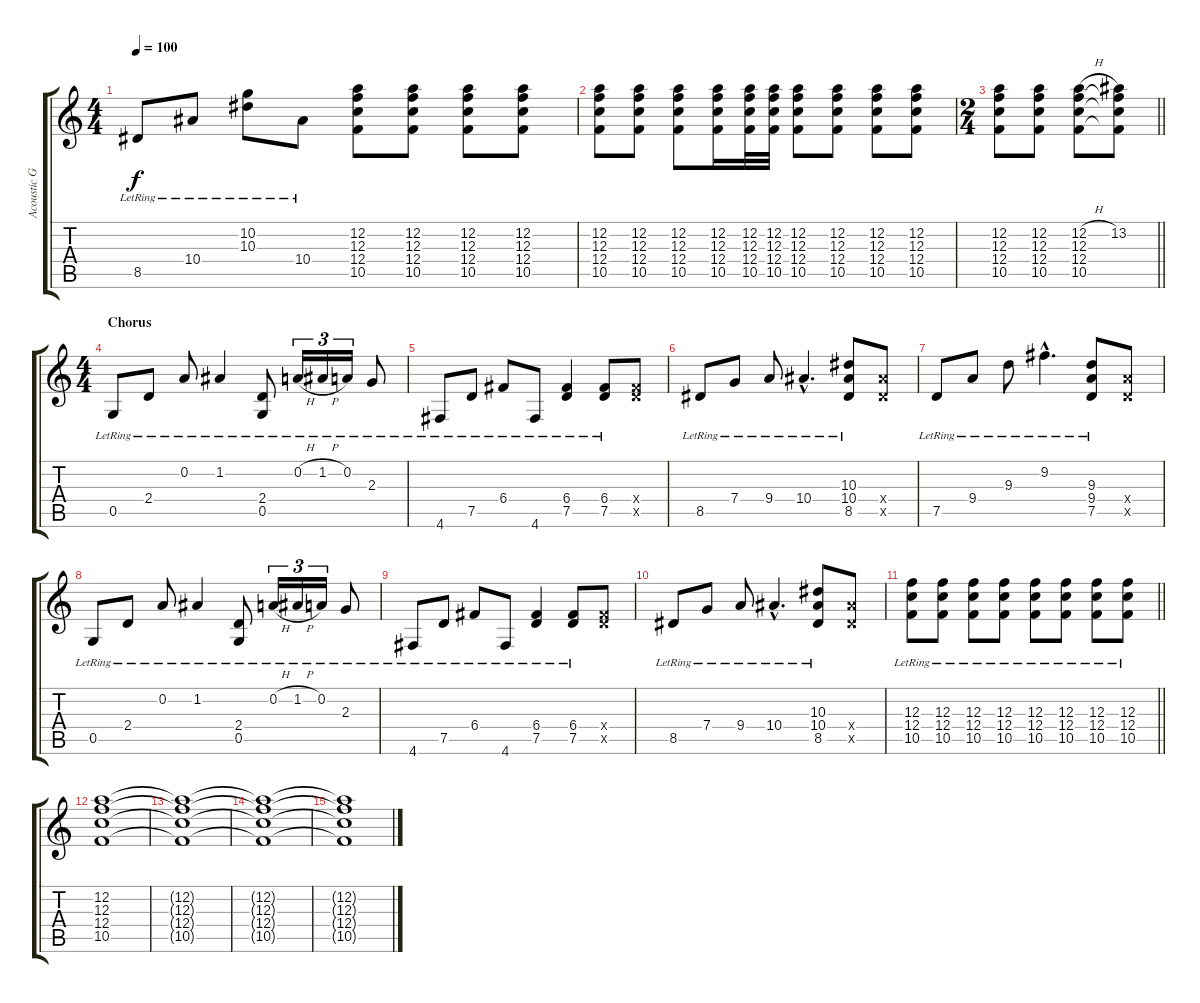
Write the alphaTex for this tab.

\track ("Acoustic Guitar" "Acoustic G") {instrument acousticguitarsteel}
\staff {score tabs}
\tuning (D4 A3 F3 C3 G2 D2) {hide}
\ts (4 4)
\tempo 100
\clef g2
\ks c
8.5{lr}.8{dy f} 10.4{lr}.8 (10.2{lr} 10.3{lr}).8 10.4{lr}.8 (12.2 12.3 12.4 10.5).8 (12.2 12.3 12.4 10.5).8 (12.2 12.3 12.4 10.5).8 (12.2 12.3 12.4 10.5).8 |
(12.2 12.3 12.4 10.5).8 (12.2 12.3 12.4 10.5).8 (12.2 12.3 12.4 10.5).8 (12.2 12.3 12.4 10.5).16 (12.2 12.3 12.4 10.5).32 (12.2 12.3 12.4 10.5).32 (12.2 12.3 12.4 10.5).8 (12.2 12.3 12.4 10.5).8 (12.2 12.3 12.4 10.5).8 (12.2 12.3 12.4 10.5).8 |
\ts (2 4)
\barLineRight lightlight
(12.2 12.3 12.4 10.5).8 (12.2 12.3 12.4 10.5).8 (12.2{h} 12.3 12.4 10.5).8 (13.2 12.3{t} 12.4{t} 10.5{t}).8 |
\ts (4 4)
\section ("" "Chorus")
0.5{lr}.8 2.4{lr}.8 0.2{lr}.8 1.2{lr}.4 (2.4{lr} 0.5{lr}).8 0.2{h lr}.16{tu (3 2)} 1.2{h lr}.16{tu (3 2)} 0.2{lr}.16{tu (3 2)} 2.3{lr}.8 |
4.6{lr}.8 7.5{lr}.8 6.4{lr}.8 4.6{lr}.8 (6.4{lr} 7.5{lr}).4 (6.4{lr} 7.5{lr}).8 (6.4{x} 7.5{x}).8 |
8.5{lr}.8 7.4{lr}.8 9.4{lr}.8 10.4{hac lr}.4{d} (10.3{lr} 10.4{lr} 8.5{lr}).8 (10.4{x} 8.5{x}).8 |
7.5{lr}.8 9.4{lr}.8 9.3{lr}.8 9.2{hac lr}.4{d} (9.3{lr} 9.4{lr} 7.5{lr}).8 (9.4{x} 7.5{x}).8 |
0.5{lr}.8 2.4{lr}.8 0.2{lr}.8 1.2{lr}.4 (2.4{lr} 0.5{lr}).8 0.2{h lr}.16{tu (3 2)} 1.2{h lr}.16{tu (3 2)} 0.2{lr}.16{tu (3 2)} 2.3{lr}.8 |
4.6{lr}.8 7.5{lr}.8 6.4{lr}.8 4.6{lr}.8 (6.4{lr} 7.5{lr}).4 (6.4{lr} 7.5{lr}).8 (6.4{x} 7.5{x}).8 |
8.5{lr}.8 7.4{lr}.8 9.4{lr}.8 10.4{hac lr}.4{d} (10.3{lr} 10.4{lr} 8.5{lr}).8 (10.4{x} 8.5{x}).8 |
\barLineRight lightlight
(12.3{lr} 12.4{lr} 10.5{lr}).8 (12.3{lr} 12.4{lr} 10.5{lr}).8 (12.3{lr} 12.4{lr} 10.5{lr}).8 (12.3{lr} 12.4{lr} 10.5{lr}).8 (12.3{lr} 12.4{lr} 10.5{lr}).8 (12.3{lr} 12.4{lr} 10.5{lr}).8 (12.3{lr} 12.4{lr} 10.5{lr}).8 (12.3{lr} 12.4{lr} 10.5{lr}).8 |
(12.2 12.3 12.4 10.5).1 |
(12.2{t} 12.3{t} 12.4{t} 10.5{t}).1 |
(12.2{t} 12.3{t} 12.4{t} 10.5{t}).1 |
(12.2{t} 12.3{t} 12.4{t} 10.5{t}).1
